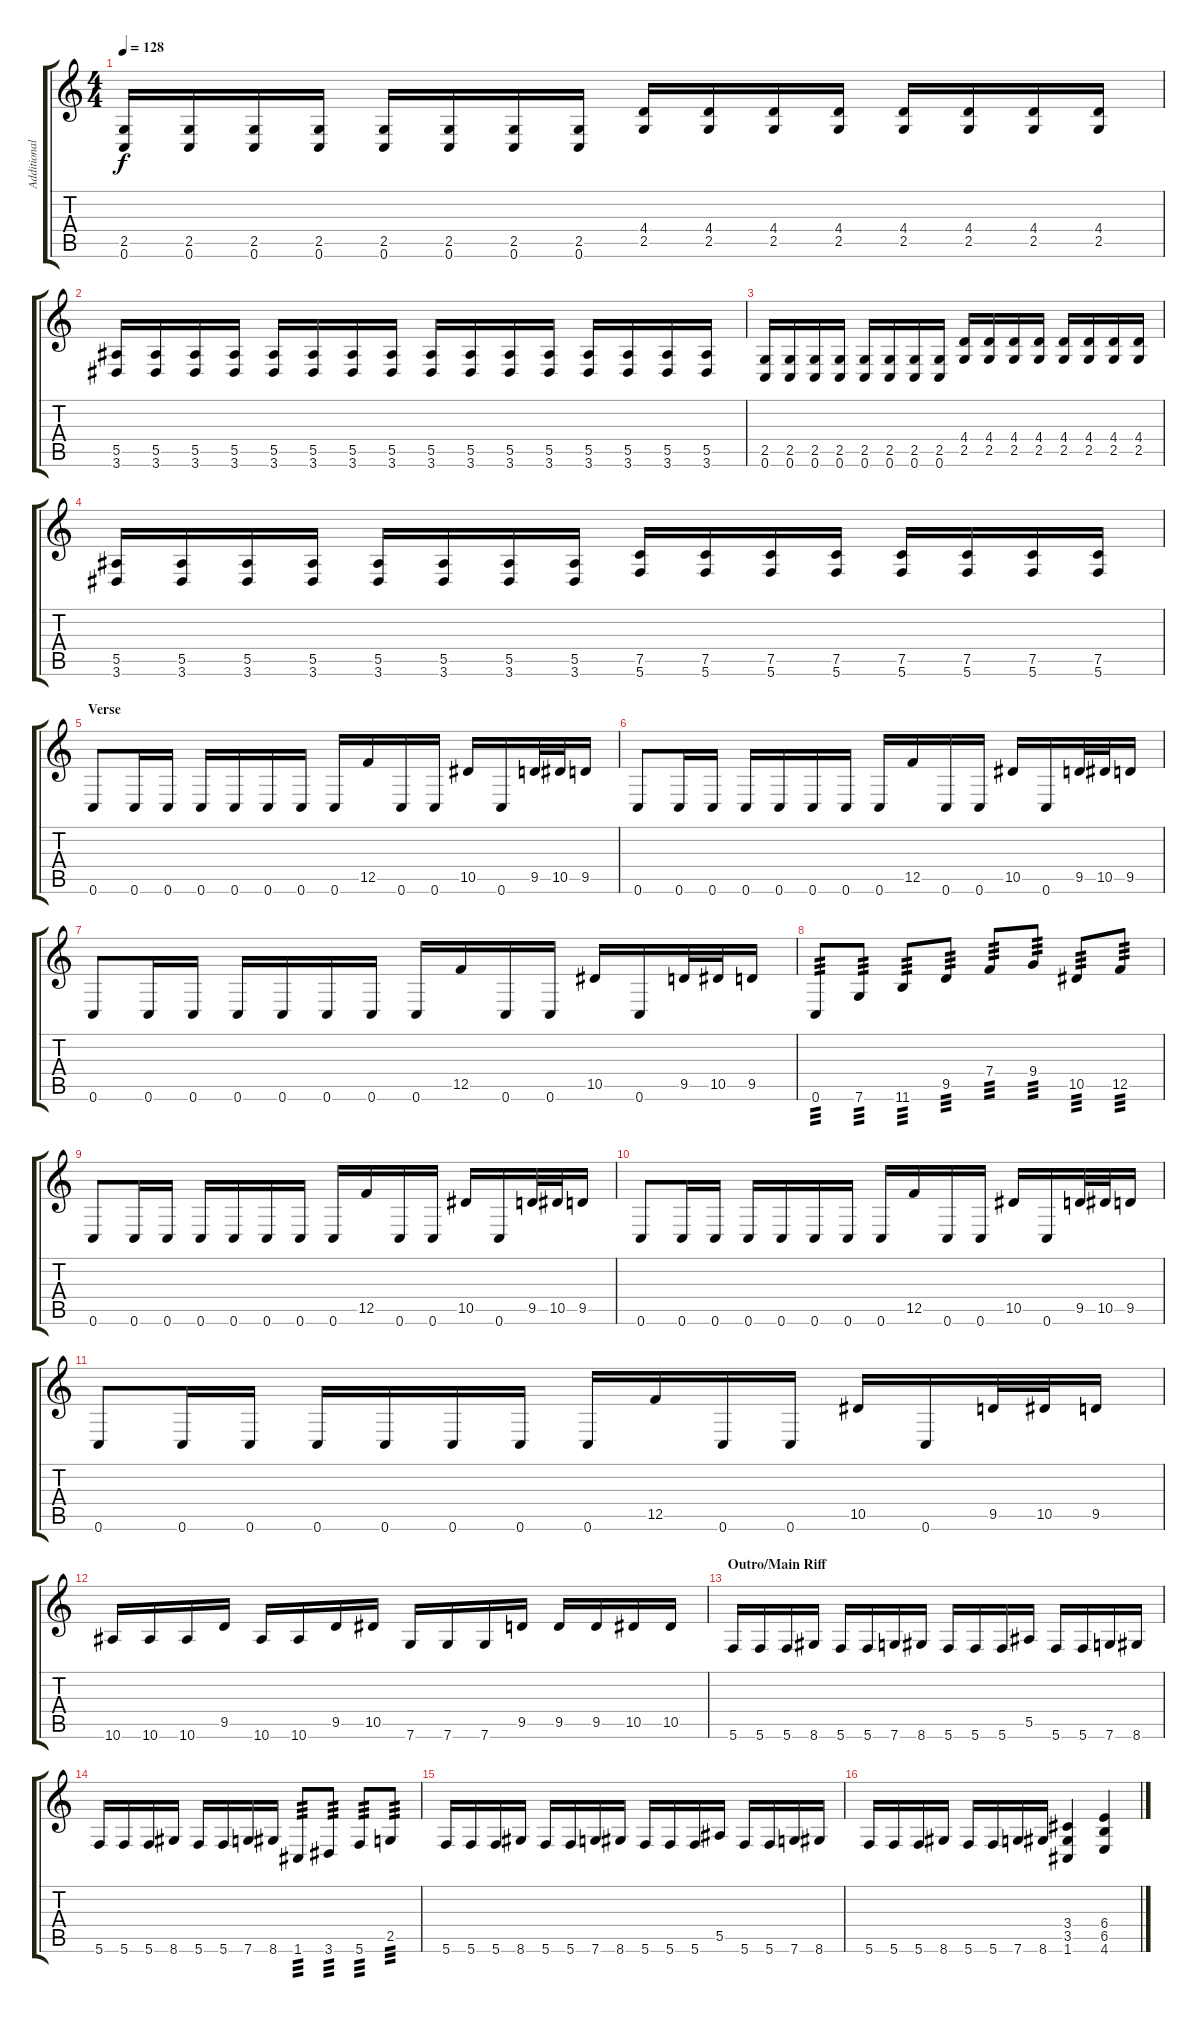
\track ("Additional/Rhythm Guitar" "Additional") {instrument distortionguitar}
\staff {score tabs}
\tuning (C4 G3 Eb3 Bb2 F2 C2) {hide}
\ts (4 4)
\tempo 128
\clef g2
\ks c
(2.5 0.6).16{dy f} (2.5 0.6).16 (2.5 0.6).16 (2.5 0.6).16 (2.5 0.6).16 (2.5 0.6).16 (2.5 0.6).16 (2.5 0.6).16 (4.4 2.5).16 (4.4 2.5).16 (4.4 2.5).16 (4.4 2.5).16 (4.4 2.5).16 (4.4 2.5).16 (4.4 2.5).16 (4.4 2.5).16 |
(5.5 3.6).16 (5.5 3.6).16 (5.5 3.6).16 (5.5 3.6).16 (5.5 3.6).16 (5.5 3.6).16 (5.5 3.6).16 (5.5 3.6).16 (5.5 3.6).16 (5.5 3.6).16 (5.5 3.6).16 (5.5 3.6).16 (5.5 3.6).16 (5.5 3.6).16 (5.5 3.6).16 (5.5 3.6).16 |
(2.5 0.6).16 (2.5 0.6).16 (2.5 0.6).16 (2.5 0.6).16 (2.5 0.6).16 (2.5 0.6).16 (2.5 0.6).16 (2.5 0.6).16 (4.4 2.5).16 (4.4 2.5).16 (4.4 2.5).16 (4.4 2.5).16 (4.4 2.5).16 (4.4 2.5).16 (4.4 2.5).16 (4.4 2.5).16 |
(5.5 3.6).16 (5.5 3.6).16 (5.5 3.6).16 (5.5 3.6).16 (5.5 3.6).16 (5.5 3.6).16 (5.5 3.6).16 (5.5 3.6).16 (7.5 5.6).16 (7.5 5.6).16 (7.5 5.6).16 (7.5 5.6).16 (7.5 5.6).16 (7.5 5.6).16 (7.5 5.6).16 (7.5 5.6).16 |
\section ("" "Verse")
0.6.8 0.6.16 0.6.16 0.6.16 0.6.16 0.6.16 0.6.16 0.6.16 12.5.16 0.6.16 0.6.16 10.5.16 0.6.16 9.5.32 10.5.32 9.5.16 |
0.6.8 0.6.16 0.6.16 0.6.16 0.6.16 0.6.16 0.6.16 0.6.16 12.5.16 0.6.16 0.6.16 10.5.16 0.6.16 9.5.32 10.5.32 9.5.16 |
0.6.8 0.6.16 0.6.16 0.6.16 0.6.16 0.6.16 0.6.16 0.6.16 12.5.16 0.6.16 0.6.16 10.5.16 0.6.16 9.5.32 10.5.32 9.5.16 |
0.6.8{tp 3} 7.6.8{tp 3} 11.6.8{tp 3} 9.5.8{tp 3} 7.4.8{tp 3} 9.4.8{tp 3} 10.5.8{tp 3} 12.5.8{tp 3} |
0.6.8 0.6.16 0.6.16 0.6.16 0.6.16 0.6.16 0.6.16 0.6.16 12.5.16 0.6.16 0.6.16 10.5.16 0.6.16 9.5.32 10.5.32 9.5.16 |
0.6.8 0.6.16 0.6.16 0.6.16 0.6.16 0.6.16 0.6.16 0.6.16 12.5.16 0.6.16 0.6.16 10.5.16 0.6.16 9.5.32 10.5.32 9.5.16 |
0.6.8 0.6.16 0.6.16 0.6.16 0.6.16 0.6.16 0.6.16 0.6.16 12.5.16 0.6.16 0.6.16 10.5.16 0.6.16 9.5.32 10.5.32 9.5.16 |
10.6.16 10.6.16 10.6.16 9.5.16 10.6.16 10.6.16 9.5.16 10.5.16 7.6.16 7.6.16 7.6.16 9.5.16 9.5.16 9.5.16 10.5.16 10.5.16 |
\section ("" "Outro/Main Riff")
5.6.16 5.6.16 5.6.16 8.6.16 5.6.16 5.6.16 7.6.16 8.6.16 5.6.16 5.6.16 5.6.16 5.5.16 5.6.16 5.6.16 7.6.16 8.6.16 |
5.6.16 5.6.16 5.6.16 8.6.16 5.6.16 5.6.16 7.6.16 8.6.16 1.6.8{tp 3} 3.6.8{tp 3} 5.6.8{tp 3} 2.5.8{tp 3} |
5.6.16 5.6.16 5.6.16 8.6.16 5.6.16 5.6.16 7.6.16 8.6.16 5.6.16 5.6.16 5.6.16 5.5.16 5.6.16 5.6.16 7.6.16 8.6.16 |
5.6.16 5.6.16 5.6.16 8.6.16 5.6.16 5.6.16 7.6.16 8.6.16 (3.4 3.5 1.6).4 (6.4 6.5 4.6).4
